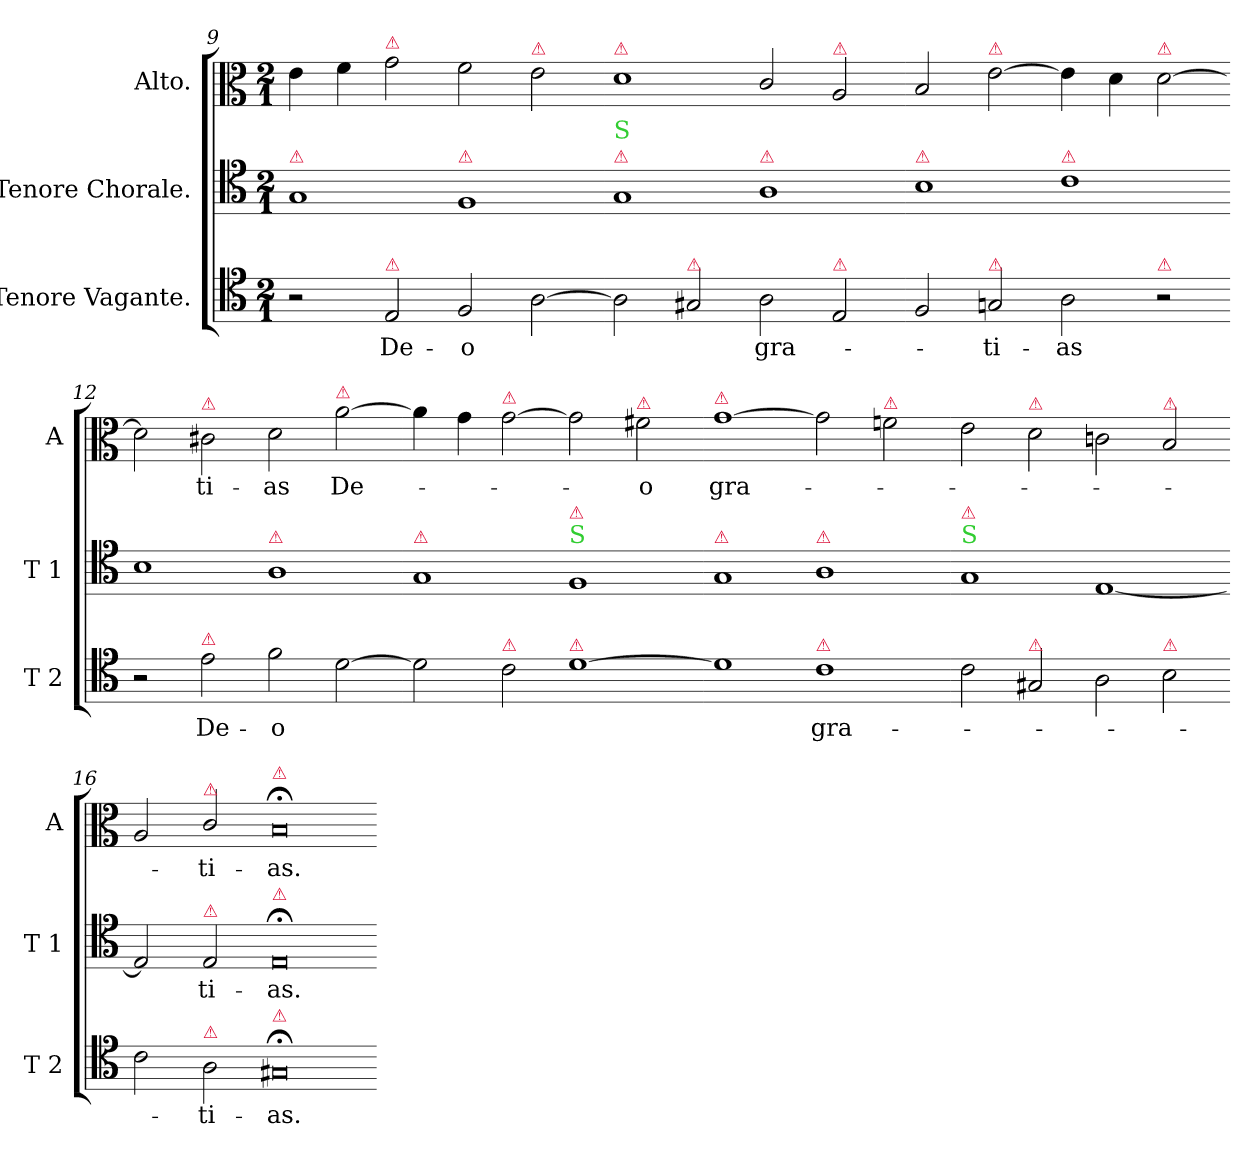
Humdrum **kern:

**kern	**text	**kern	**text	**kern	**text
*part3	*part3	*part2	*part2	*part1	*part1
*staff3	*staff3	*staff2	*staff2	*staff1	*staff1
*I"Tenore Vagante.	*	*I"Tenore Chorale.	*	*I"Alto.	*
*I'T 2	*	*I'T 1	*	*I'A	*
*clefC4	*	*clefC4	*	*clefC3	*
*k[]	*	*k[]	*	*k[]	*
*M2/1	*	*M2/1	*	*M2/1	*
=9	=9	=9	=9	=9	=9
!	!	!LO:TX:a:color=crimson:t=⚠	!	!	!
2r	.	1G	.	4e\	.
.	.	.	.	4f\	.
!	!	!	!	!LO:TX:a:color=crimson:t=⚠	!
!LO:TX:a:color=crimson:t=⚠	!	!	!	!	!
2E/	De-	.	.	2g\	.
!	!	!LO:TX:a:color=crimson:t=⚠	!	!	!
2F/	-o	1F	.	2f\	.
!	!	!	!	!LO:TX:a:color=crimson:t=⚠	!
[2A\	.	.	.	2e\	.
=10-	=10-	=10-	=10-	=10-	=10-
!	!	!	!	!LO:TX:a:color=crimson:t=⚠	!
!	!	!LO:TX:a:color=crimson:t=⚠	!	!	!
!	!	!LO:TX:a:color=limegreen:t=S	!	!	!
2A\]	.	1G	.	1d	.
!LO:TX:a:color=crimson:t=⚠	!	!	!	!	!
2G#X/	.	.	.	.	.
!	!	!LO:TX:a:color=crimson:t=⚠	!	!	!
2A\	gra-	1A	.	2c/	.
!	!	!	!	!LO:TX:a:color=crimson:t=⚠	!
!LO:TX:a:color=crimson:t=⚠	!	!	!	!	!
2E/	.	.	.	2A/	.
=11-	=11-	=11-	=11-	=11-	=11-
!	!	!LO:TX:a:color=crimson:t=⚠	!	!	!
2F/	.	1B	.	2B/	.
!	!	!	!	!LO:TX:a:color=crimson:t=⚠	!
!LO:TX:a:color=crimson:t=⚠	!	!	!	!	!
2Gn/	-ti-	.	.	[2e\	.
!	!	!LO:TX:a:color=crimson:t=⚠	!	!	!
2A\	-as	1c	.	4e!\]	.
.	.	.	.	4d\	.
!	!	!	!	!LO:TX:a:color=crimson:t=⚠	!
!LO:TX:a:color=crimson:t=⚠	!	!	!	!	!
2r	.	.	.	[2d\	.
=12-	=12-	=12-	=12-	=12-	=12-
2r	.	1B	.	2d\]	.
!	!	!	!	!LO:TX:a:color=crimson:t=⚠	!
!LO:TX:a:color=crimson:t=⚠	!	!	!	!	!
2e\	De-	.	.	2c#X\	-ti-
!	!	!LO:TX:a:color=crimson:t=⚠	!	!	!
2f\	-o	1A	.	2d\	-as
!	!	!	!	!LO:TX:a:color=crimson:t=⚠	!
[2d\	.	.	.	[2a\	De-
=13-	=13-	=13-	=13-	=13-	=13-
!	!	!LO:TX:a:color=crimson:t=⚠	!	!	!
2d\]	.	1G	.	4a!\]	.
.	.	.	.	4g\	.
!	!	!	!	!LO:TX:a:color=crimson:t=⚠	!
!LO:TX:a:color=crimson:t=⚠	!	!	!	!	!
2c\	.	.	.	[2g\	.
!	!	!LO:TX:a:color=limegreen:t=S	!	!	!
!	!	!LO:TX:a:color=crimson:t=⚠	!	!	!
!LO:TX:a:color=crimson:t=⚠	!	!	!	!	!
[1d	.	1F	.	2g\]	.
!	!	!	!	!LO:TX:a:color=crimson:t=⚠	!
.	.	.	.	2f#X\	-o
=14-	=14-	=14-	=14-	=14-	=14-
!	!	!	!	!LO:TX:a:color=crimson:t=⚠	!
!	!	!LO:TX:a:color=crimson:t=⚠	!	!	!
1d]	.	1G	.	[1g	gra-
!	!	!LO:TX:a:color=crimson:t=⚠	!	!	!
!LO:TX:a:color=crimson:t=⚠	!	!	!	!	!
1c	gra-	1A	.	2g\]	.
!	!	!	!	!LO:TX:a:color=crimson:t=⚠	!
.	.	.	.	2fn\	.
=15-	=15-	=15-	=15-	=15-	=15-
!	!	!LO:TX:a:color=limegreen:t=S	!	!	!
!	!	!LO:TX:a:color=crimson:t=⚠	!	!	!
2c\	.	1G	.	2e\	.
!	!	!	!	!LO:TX:a:color=crimson:t=⚠	!
!LO:TX:a:color=crimson:t=⚠	!	!	!	!	!
2G#X/	.	.	.	2d\	.
2A\	.	[1E	.	2cn\	.
!	!	!	!	!LO:TX:a:color=crimson:t=⚠	!
!LO:TX:a:color=crimson:t=⚠	!	!	!	!	!
2B\	.	.	.	2B/	.
=16-	=16-	=16-	=16-	=16-	=16-
2c\	.	2E]	.	2A/	.
!	!	!	!	!LO:TX:a:color=crimson:t=⚠	!
!	!	!LO:TX:a:color=crimson:t=⚠	!	!	!
!LO:TX:a:color=crimson:t=⚠	!	!	!	!	!
2A\	-ti-	2E/	-ti-	2c/	-ti-
!	!	!	!	!LO:TX:a:color=crimson:t=⚠	!
!	!	!LO:TX:a:color=crimson:t=⚠	!	!	!
!LO:TX:a:color=crimson:t=⚠	!	!	!	!	!
!LO:N:vis=0	!	!LO:N:vis=0	!	!LO:N:vis=0	!
1G#X;<	-as.	1E;<	-as.	1B;<	-as.
=-	=-	=-	=-	=-	=-
*-	*-	*-	*-	*-	*-
